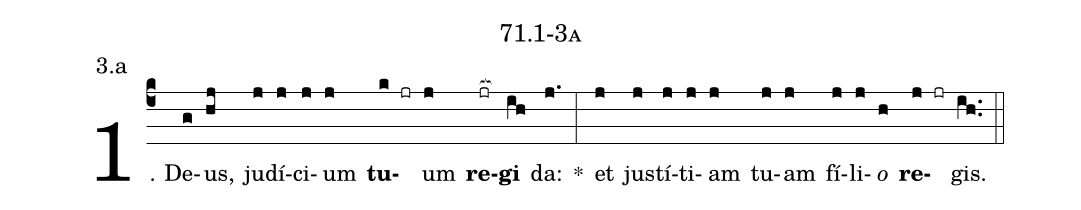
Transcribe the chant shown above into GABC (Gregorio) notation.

name: 71.1-3a;
annotation: 3.a;
%%
(c4)1. De(g)us,(hj) ju(j)dí(j)ci(j)um(j) <b>tu</b>(k jr)um(j) <b>re</b>(jr[ocb:1{])<b>gi</b>(ih[ocb:0}]) da:(j.) *(:) et(j) jus(j)tí(j)ti(j)am(j) tu(j)am(j) fí(j)li(j)<i>o</i>(h) <b>re</b>(j jr)gis.(ih..) (::)


%E(j) u(j) o(j) u(h) a(j) e.(ih..) (::)
